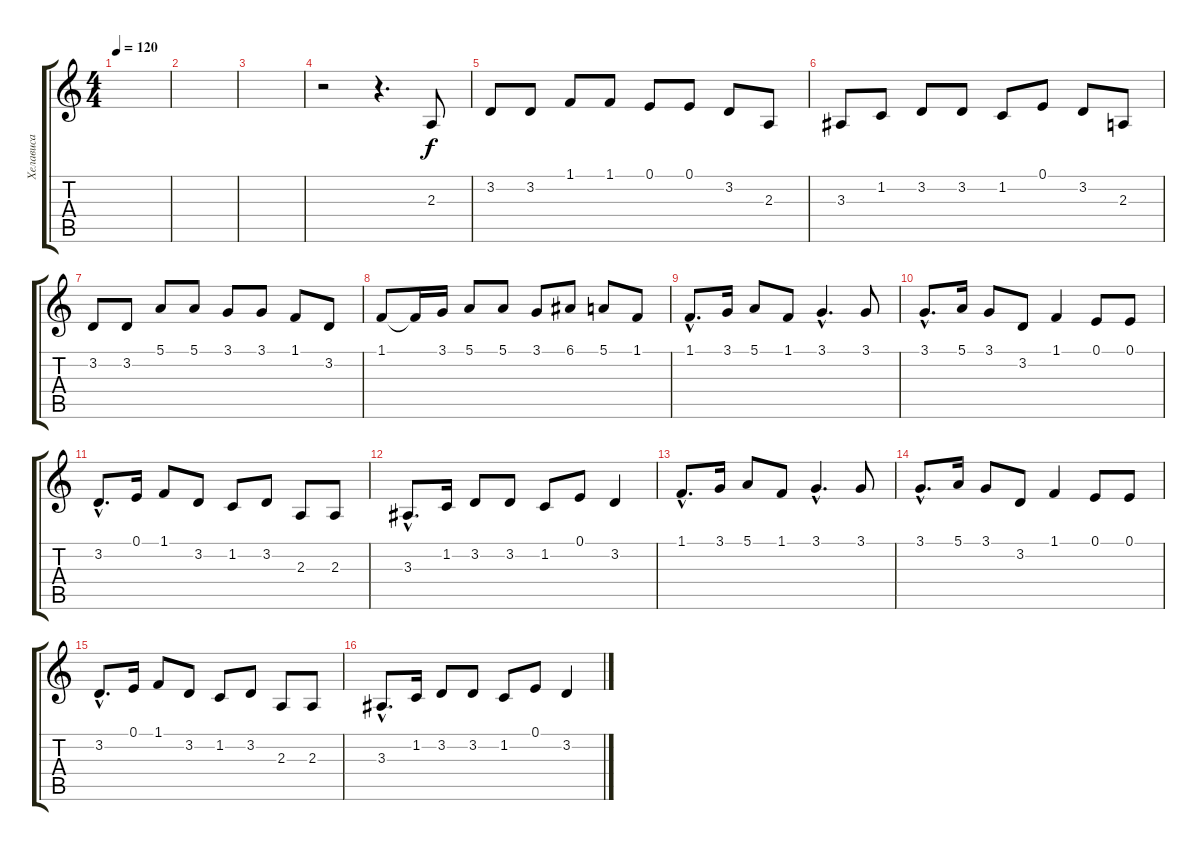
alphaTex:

\track ("Хелависа" "Хелависа") {instrument oboe}
\staff {score tabs}
\tuning (E4 B3 G3 D3 A2 E2) {hide}
\ts (4 4)
\tempo 120
\clef g2
\ks c
|
|
|
r.2 r.4{d} 2.3.8 |
3.2.8 3.2.8 1.1.8 1.1.8 0.1.8 0.1.8 3.2.8 2.3.8 |
3.3.8 1.2.8 3.2.8 3.2.8 1.2.8 0.1.8 3.2.8 2.3.8 |
3.2.8 3.2.8 5.1.8 5.1.8 3.1.8 3.1.8 1.1.8 3.2.8 |
1.1.8 1.1{t}.16 3.1.16 5.1.8 5.1.8 3.1.8 6.1.8 5.1.8 1.1.8 |
1.1{hac}.8{d} 3.1.16 5.1.8 1.1.8 3.1{hac}.4{d} 3.1.8 |
3.1{hac}.8{d} 5.1.16 3.1.8 3.2.8 1.1.4 0.1.8 0.1.8 |
3.2{hac}.8{d} 0.1.16 1.1.8 3.2.8 1.2.8 3.2.8 2.3.8 2.3.8 |
3.3{hac}.8{d} 1.2.16 3.2.8 3.2.8 1.2.8 0.1.8 3.2.4 |
1.1{hac}.8{d} 3.1.16 5.1.8 1.1.8 3.1{hac}.4{d} 3.1.8 |
3.1{hac}.8{d} 5.1.16 3.1.8 3.2.8 1.1.4 0.1.8 0.1.8 |
3.2{hac}.8{d} 0.1.16 1.1.8 3.2.8 1.2.8 3.2.8 2.3.8 2.3.8 |
3.3{hac}.8{d} 1.2.16 3.2.8 3.2.8 1.2.8 0.1.8 3.2.4
